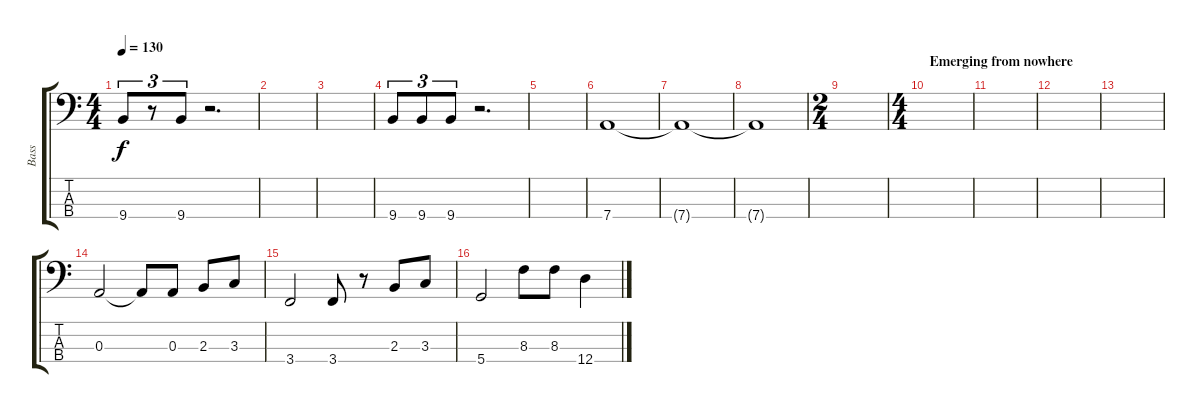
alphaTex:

\track ("Bass" "Bass") {instrument electricbassfinger}
\staff {score tabs}
\tuning (G2 D2 A1 D1) {hide}
\ts (4 4)
\tempo 130
\clef f4
\ks c
9.4.8{tu (3 2) dy f} r.8{tu (3 2)} 9.4.8{tu (3 2)} r.2{d} |
|
|
9.4.8{tu (3 2)} 9.4.8{tu (3 2)} 9.4.8{tu (3 2)} r.2{d} |
|
7.4.1 |
7.4{t}.1 |
7.4{t}.1 |
\ts (2 4)
|
\ts (4 4)
\section ("" "Emerging from nowhere")
|
|
|
|
0.3.2{volume 13} 0.3{t}.8 0.3.8 2.3.8 3.3.8 |
3.4.2 3.4.8 r.8 2.3.8 3.3.8 |
5.4.2 8.3.8 8.3.8 12.4{ss}.4
